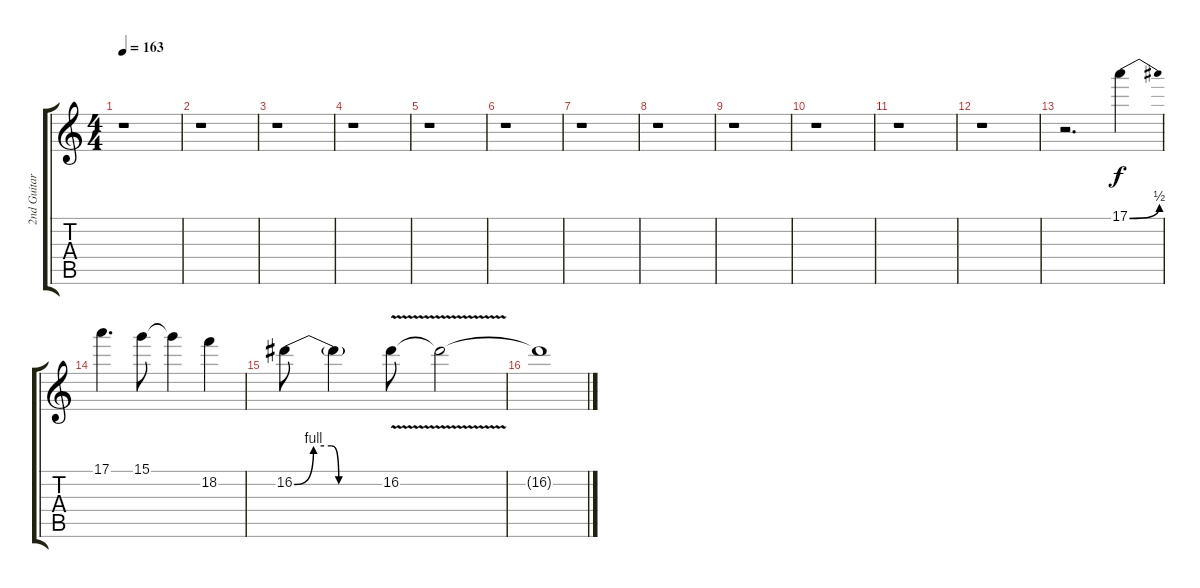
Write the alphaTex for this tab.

\track ("2nd Guitar" "2nd Guitar") {instrument distortionguitar}
\staff {score tabs}
\tuning (E4 B3 G3 D3 A2 E2) {hide}
\ts (4 4)
\tempo 163
\clef g2
\ks c
r.1{dy f} |
r.1 |
r.1 |
r.1 |
r.1 |
r.1 |
r.1 |
r.1 |
r.1 |
r.1 |
r.1 |
r.1 |
r.2{d} 17.1{be (bend 0 0 60 2)}.4 |
17.1.4{d} 15.1.8 15.1{t}.4 18.2.4 |
16.2{be (custom 0 0 13 4 25 4 30 0 60 0)}.8 16.2{t}.4 16.2{v}.8 16.2{t}.2 |
16.2{t}.1
